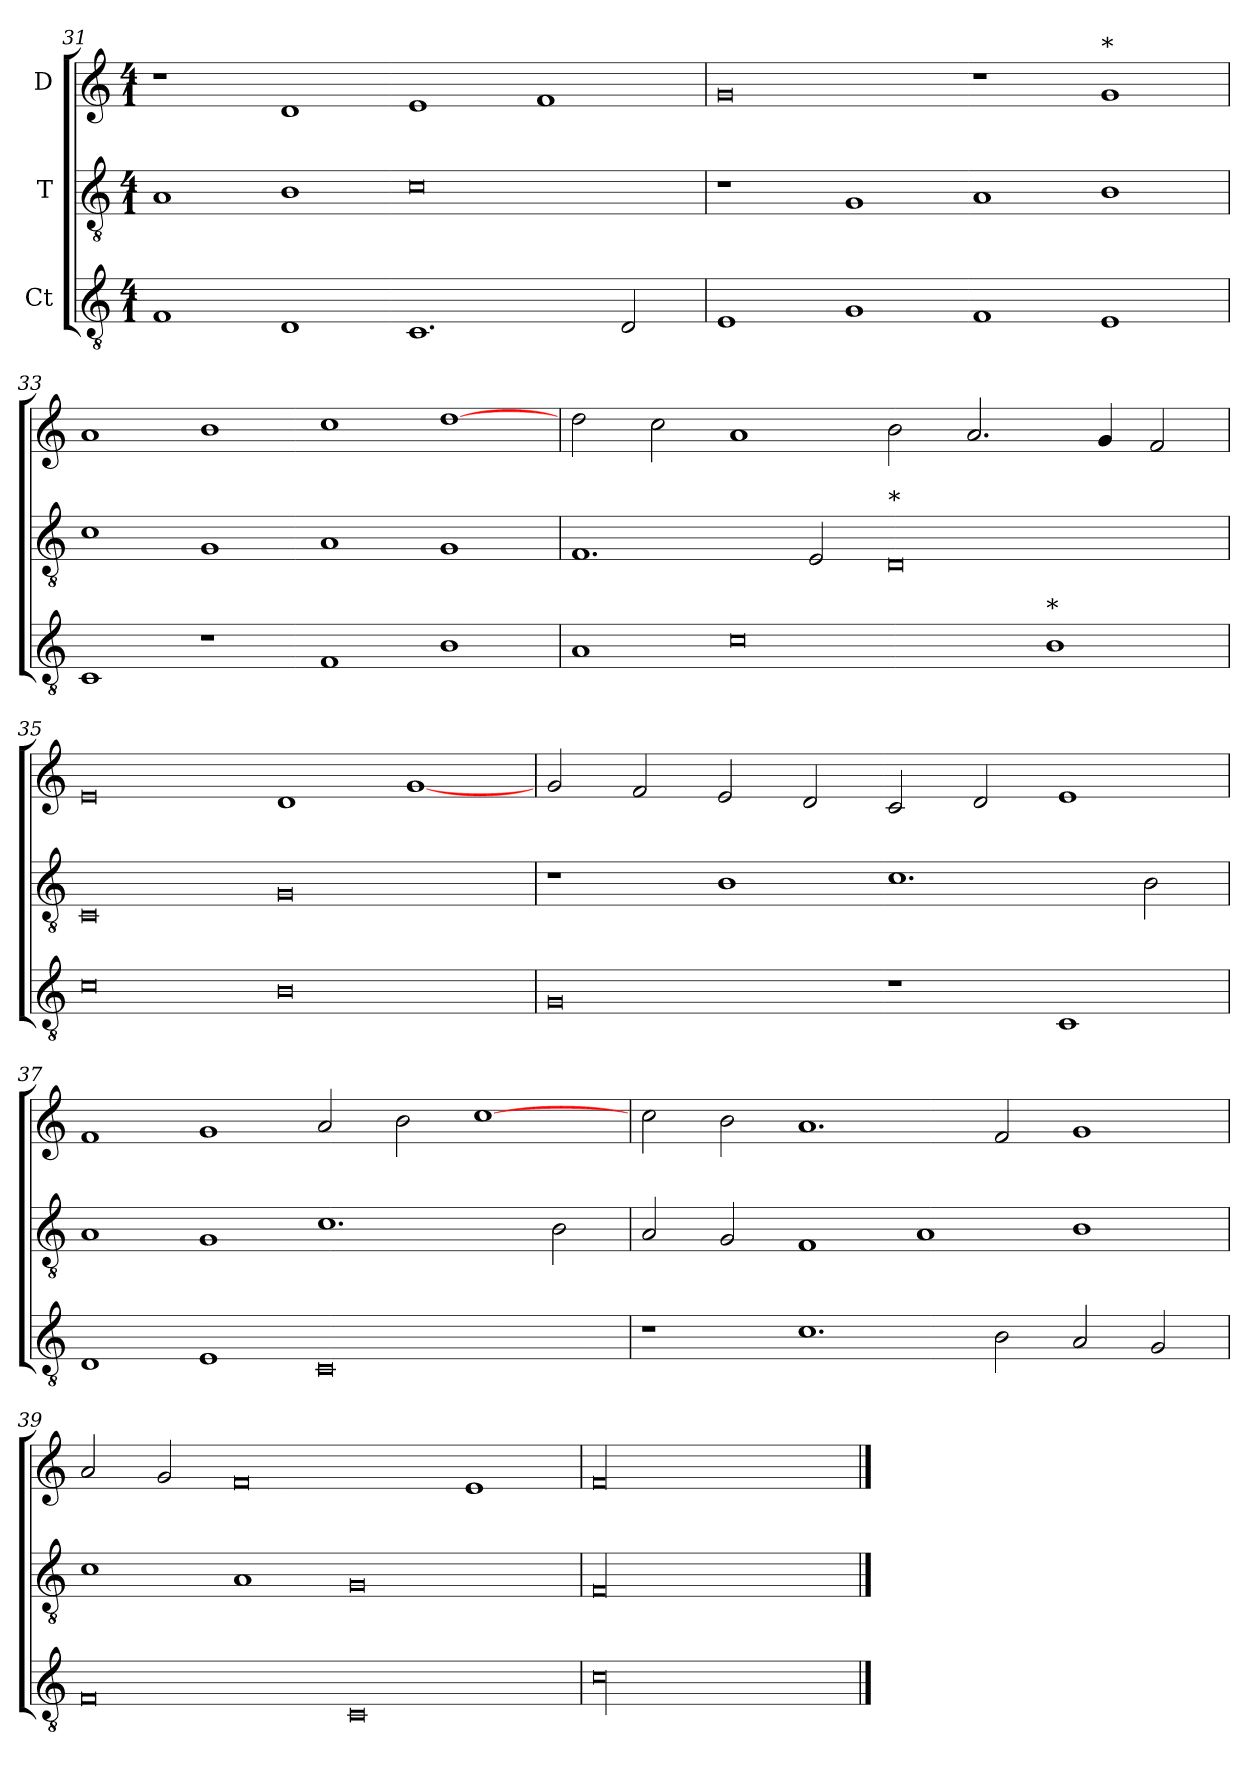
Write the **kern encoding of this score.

**kern	**kern	**kern
*part3	*part2	*part1
*staff3	*staff2	*staff1
*I"Ct	*I"T	*I"D
!!LO:LB:g=z
*clefGv2	*clefGv2	*clefG2
*ITrd7c12	*ITrd7c12	*
*k[]	*k[]	*k[]
*C:	*C:	*C:
*M4/1	*M4/1	*M4/1
=31	=31	=31
1FFi/	1AAi/	1r
1DDi/	1BBi/	1di/
1.CCi/	0Ci\	1ei/
.	.	1fi/
2DDi/	.	.
=32	=32	=32
1EEi/	1r	0gi/
1GGi/	1GGi/	.
1FFi/	1AAi/	1r
!	!	!LO:TX:t=*
1EEi/	1BBi/	1gi/
=33	=33	=33
1CCi/	1Ci\	1ai/
1r	1GGi/	1bi/
1FFi/	1AAi/	1cci\
1BBi/	1GGi/	[1ddi\
!!LO:LB:g=z
=34	=34	=34
1AAi/	1.FFi/	2ddi\
.	.	2cci\
0Ci\	.	1ai/
.	2EEi/	.
!	!LO:TX:t=*	!
.	0DDi/	2bi\
.	.	2.ai/
!LO:TX:t=*	!	!
1BBi/	.	.
.	.	4gi/
.	.	2fi/
=35	=35	=35
0Ci\	0CCi/	0ei/
0BBi/	0GGi/	1di/
.	.	[1gi/
=36	=36	=36
0GGi/	1r	2gi/
.	.	2fi/
.	1BBi/	2ei/
.	.	2di/
1r	1.Ci\	2ci/
.	.	2di/
1CCi/	.	1ei/
.	2BBi\	.
!!LO:LB:g=z
=37	=37	=37
1DDi/	1AAi/	1fi/
1EEi/	1GGi/	1gi/
0CCi/	1.Ci\	2ai/
.	.	2bi\
.	.	[1cci\
.	2BBi\	.
=38	=38	=38
1r	2AAi/	2cci\
.	2GGi/	2bi\
1.Ci\	1FFi/	1.ai/
.	1AAi/	.
2BBi\	.	2fi/
2AAi/	1BBi/	1gi/
2GGi/	.	.
=39	=39	=39
0FFi/	1Ci\	2ai/
.	.	2gi/
.	1AAi/	0fi/
0CCi/	0GGi/	.
.	.	1ei/
=40	=40	=40
00Ci\	00FFi/	00fi/
==	==	==
*-	*-	*-
